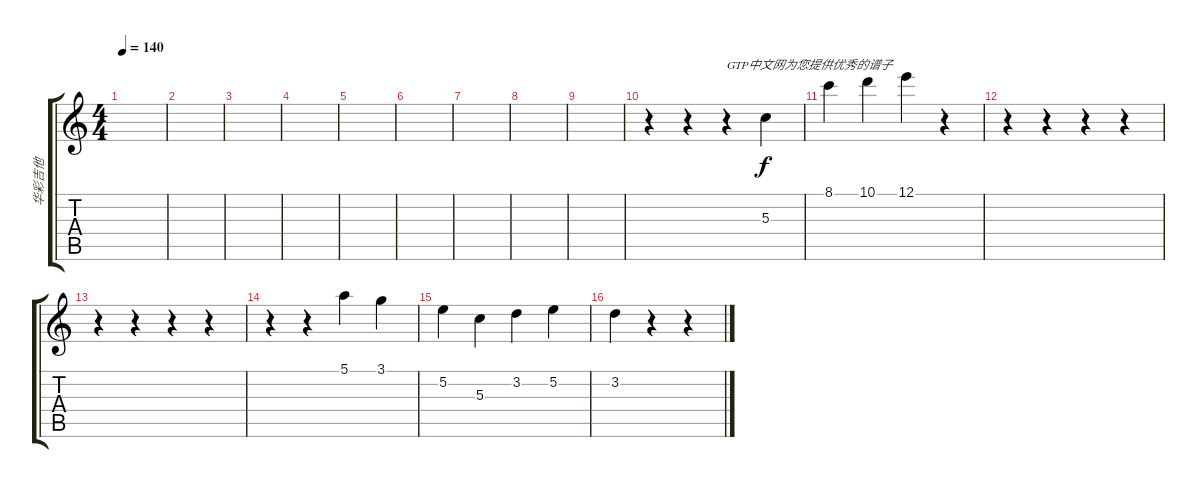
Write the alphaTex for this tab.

\track ("华彩吉他" "华彩吉他") {instrument acousticguitarnylon}
\staff {score tabs}
\tuning (E4 B3 G3 D3 A2 E2) {hide}
\ts (4 4)
\tempo 140
\clef g2
\ks c
|
|
|
|
|
|
|
|
|
r.4 r.4 r.4{txt "GTP中文网为您提供优秀的谱子"} 5.3.4 |
8.1.4 10.1.4 12.1.4 r.4 |
r.4 r.4 r.4 r.4 |
r.4 r.4 r.4 r.4 |
r.4 r.4 5.1.4 3.1.4 |
5.2.4 5.3.4 3.2.4 5.2.4 |
3.2.4 r.4 r.4
